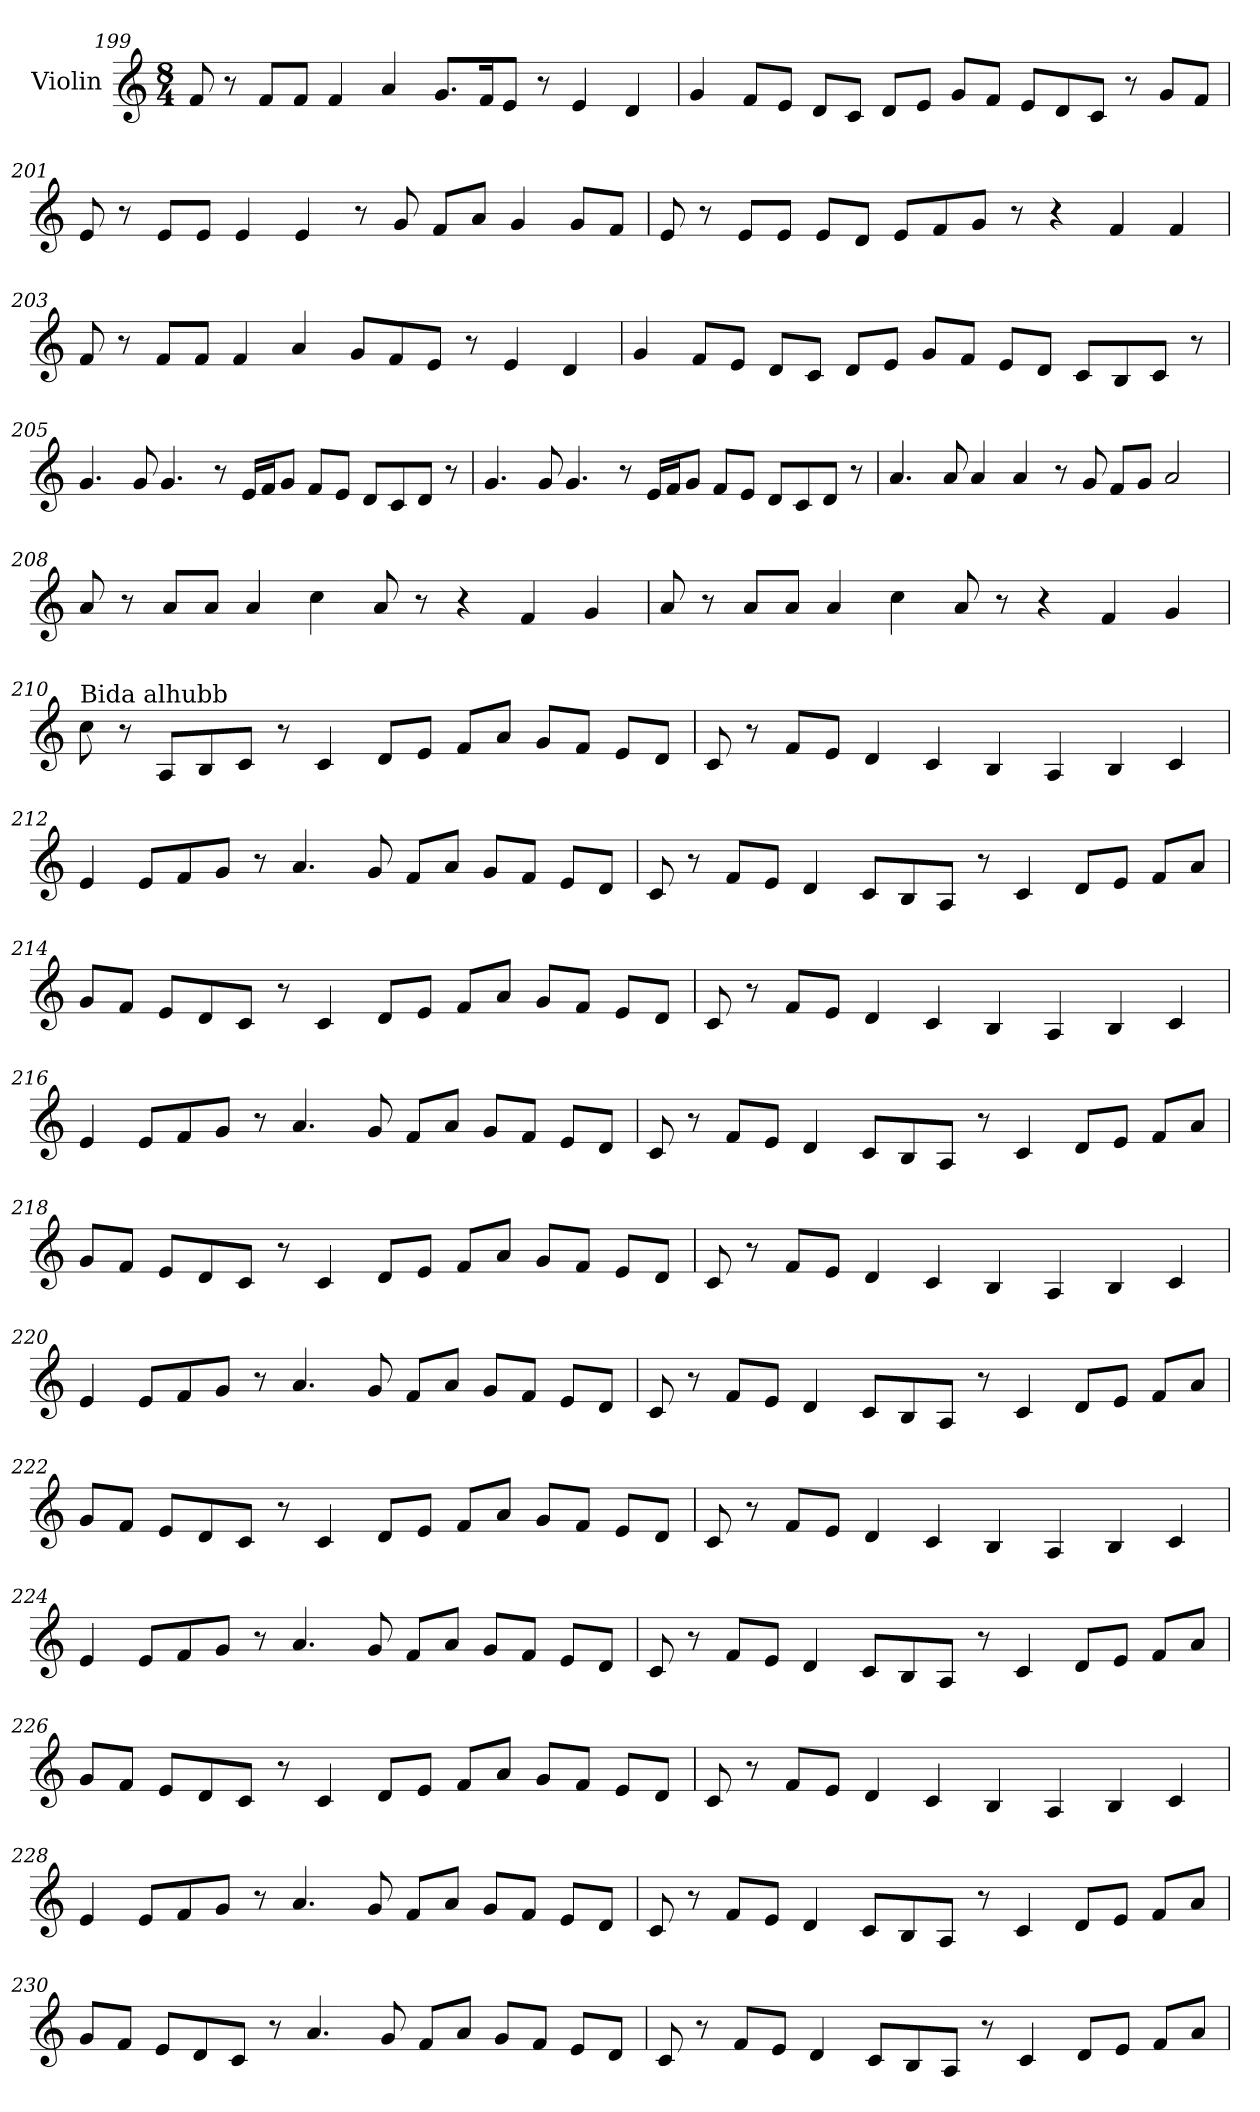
**kern
*part1
*staff1
*I"Violin
*clefG2
*k[]
*M8/4
=199
8f/
8r
8f/L
8f/J
4f/
4a/
8.g/L
16f/K
8e/J
8r
4e/
4d/
!!LO:LB:g=z
=200
4g/
8f/L
8e/J
8d/L
8c/J
8d/L
8e/J
8g/L
8f/J
8e/L
8d/
8c/J
8r
8g/L
8f/J
=201
8e/
8r
8e/L
8e/J
4e/
4e/
8r
8g/
8f/L
8a/J
4g/
8g/L
8f/J
!!LO:LB:g=z
=202
8e/
8r
8e/L
8e/J
8e/L
8d/J
8e/L
8f/
8g/J
8r
4r
4f/
4f/
=203
8f/
8r
8f/L
8f/J
4f/
4a/
8g/L
8f/
8e/J
8r
4e/
4d/
!!LO:LB:g=z
=204
4g/
8f/L
8e/J
8d/L
8c/J
8d/L
8e/J
8g/L
8f/J
8e/L
8d/J
8c/L
8B/
8c/J
8r
=205
4.g/
8g/
4.g/
8r
16e/LL
16f/J
8g/J
8f/L
8e/J
8d/L
8c/
8d/J
8r
!!LO:PB:g=z
=206
4.g/
8g/
4.g/
8r
16e/LL
16f/J
8g/J
8f/L
8e/J
8d/L
8c/
8d/J
8r
=207
4.a/
8a/
4a/
4a/
8r
8g/
8f/L
8g/J
2a/
!!LO:LB:g=z
=208
8a/
8r
8a/L
8a/J
4a/
4cc\
8a/
8r
4r
4f/
4g/
=209
8a/
8r
8a/L
8a/J
4a/
4cc\
8a/
8r
4r
4f/
4g/
!!LO:LB:g=z
=210
*MM80
!LO:TX:a:t=Bida alhubb
8cc\
8r
8A/L
8B/
8c/J
8r
4c/
8d/L
8e/J
8f/L
8a/J
8g/L
8f/J
8e/L
8d/J
=211
8c/
8r
8f/L
8e/J
4d/
4c/
4B/
4A/
4B/
4c/
!!LO:LB:g=z
=212
4e/
8e/L
8f/
8g/J
8r
4.a/
8g/
8f/L
8a/J
8g/L
8f/J
8e/L
8d/J
=213
8c/
8r
8f/L
8e/J
4d/
8c/L
8B/
8A/J
8r
4c/
8d/L
8e/J
8f/L
8a/J
!!LO:LB:g=z
=214
8g/L
8f/J
8e/L
8d/
8c/J
8r
4c/
8d/L
8e/J
8f/L
8a/J
8g/L
8f/J
8e/L
8d/J
=215
8c/
8r
8f/L
8e/J
4d/
4c/
4B/
4A/
4B/
4c/
!!LO:LB:g=z
=216
4e/
8e/L
8f/
8g/J
8r
4.a/
8g/
8f/L
8a/J
8g/L
8f/J
8e/L
8d/J
=217
8c/
8r
8f/L
8e/J
4d/
8c/L
8B/
8A/J
8r
4c/
8d/L
8e/J
8f/L
8a/J
!!LO:LB:g=z
=218
8g/L
8f/J
8e/L
8d/
8c/J
8r
4c/
8d/L
8e/J
8f/L
8a/J
8g/L
8f/J
8e/L
8d/J
=219
8c/
8r
8f/L
8e/J
4d/
4c/
4B/
4A/
4B/
4c/
!!LO:LB:g=z
=220
4e/
8e/L
8f/
8g/J
8r
4.a/
8g/
8f/L
8a/J
8g/L
8f/J
8e/L
8d/J
=221
8c/
8r
8f/L
8e/J
4d/
8c/L
8B/
8A/J
8r
4c/
8d/L
8e/J
8f/L
8a/J
!!LO:PB:g=z
=222
8g/L
8f/J
8e/L
8d/
8c/J
8r
4c/
8d/L
8e/J
8f/L
8a/J
8g/L
8f/J
8e/L
8d/J
=223
8c/
8r
8f/L
8e/J
4d/
4c/
4B/
4A/
4B/
4c/
!!LO:LB:g=z
=224
4e/
8e/L
8f/
8g/J
8r
4.a/
8g/
8f/L
8a/J
8g/L
8f/J
8e/L
8d/J
=225
8c/
8r
8f/L
8e/J
4d/
8c/L
8B/
8A/J
8r
4c/
8d/L
8e/J
8f/L
8a/J
!!LO:LB:g=z
=226
8g/L
8f/J
8e/L
8d/
8c/J
8r
4c/
8d/L
8e/J
8f/L
8a/J
8g/L
8f/J
8e/L
8d/J
=227
8c/
8r
8f/L
8e/J
4d/
4c/
4B/
4A/
4B/
4c/
!!LO:LB:g=z
=228
4e/
8e/L
8f/
8g/J
8r
4.a/
8g/
8f/L
8a/J
8g/L
8f/J
8e/L
8d/J
=229
8c/
8r
8f/L
8e/J
4d/
8c/L
8B/
8A/J
8r
4c/
8d/L
8e/J
8f/L
8a/J
!!LO:LB:g=z
=230
8g/L
8f/J
8e/L
8d/
8c/J
8r
4.a/
8g/
8f/L
8a/J
8g/L
8f/J
8e/L
8d/J
=231
8c/
8r
8f/L
8e/J
4d/
8c/L
8B/
8A/J
8r
4c/
8d/L
8e/J
8f/L
8a/J
=
*-
